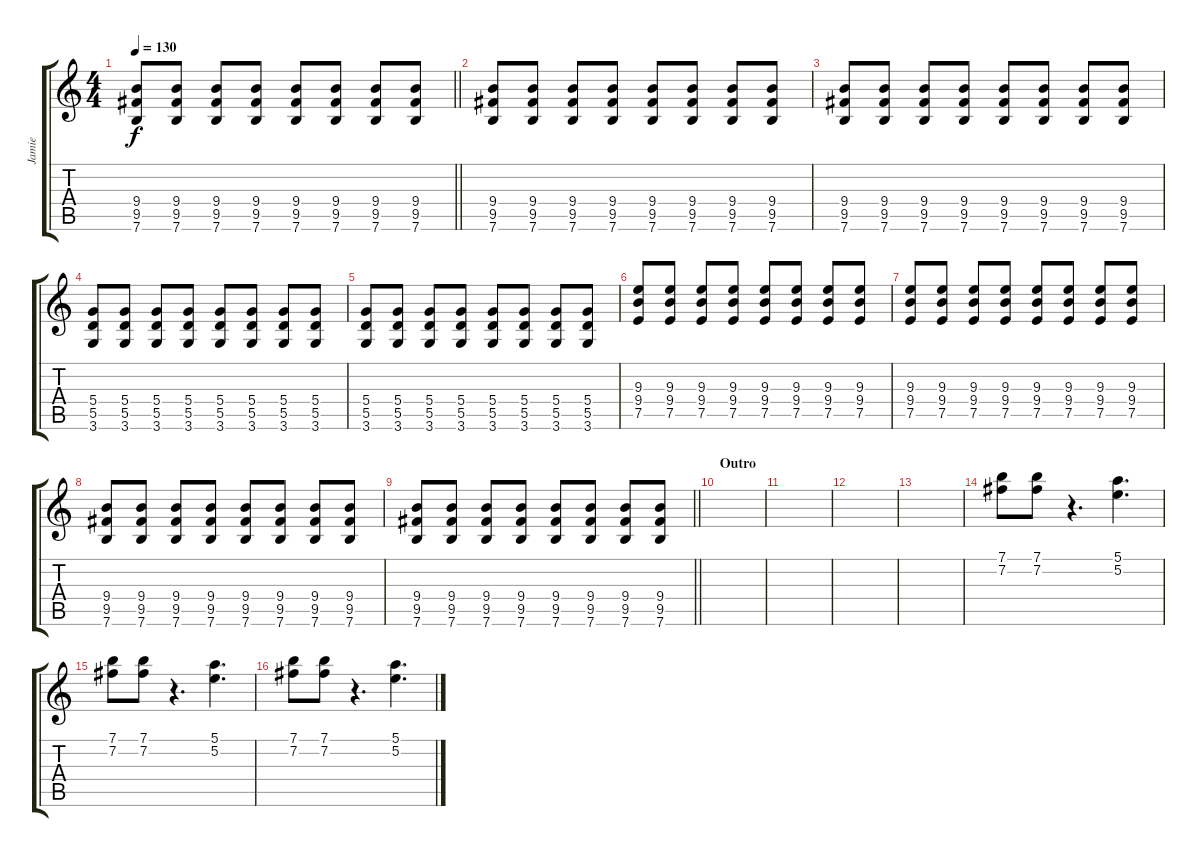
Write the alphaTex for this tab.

\track ("Jamie" "Jamie") {instrument electricguitarclean}
\staff {score tabs}
\tuning (E4 B3 G3 D3 A2 E2) {hide}
\ts (4 4)
\tempo 130
\clef g2
\barLineRight lightlight
\ks c
(9.4 9.5 7.6).8{dy f} (9.4 9.5 7.6).8 (9.4 9.5 7.6).8 (9.4 9.5 7.6).8 (9.4 9.5 7.6).8 (9.4 9.5 7.6).8 (9.4 9.5 7.6).8 (9.4 9.5 7.6).8 |
(9.4 9.5 7.6).8 (9.4 9.5 7.6).8 (9.4 9.5 7.6).8 (9.4 9.5 7.6).8 (9.4 9.5 7.6).8 (9.4 9.5 7.6).8 (9.4 9.5 7.6).8 (9.4 9.5 7.6).8 |
(9.4 9.5 7.6).8 (9.4 9.5 7.6).8 (9.4 9.5 7.6).8 (9.4 9.5 7.6).8 (9.4 9.5 7.6).8 (9.4 9.5 7.6).8 (9.4 9.5 7.6).8 (9.4 9.5 7.6).8 |
(5.4 5.5 3.6).8 (5.4 5.5 3.6).8 (5.4 5.5 3.6).8 (5.4 5.5 3.6).8 (5.4 5.5 3.6).8 (5.4 5.5 3.6).8 (5.4 5.5 3.6).8 (5.4 5.5 3.6).8 |
(5.4 5.5 3.6).8 (5.4 5.5 3.6).8 (5.4 5.5 3.6).8 (5.4 5.5 3.6).8 (5.4 5.5 3.6).8 (5.4 5.5 3.6).8 (5.4 5.5 3.6).8 (5.4 5.5 3.6).8 |
(9.3 9.4 7.5).8 (9.3 9.4 7.5).8 (9.3 9.4 7.5).8 (9.3 9.4 7.5).8 (9.3 9.4 7.5).8 (9.3 9.4 7.5).8 (9.3 9.4 7.5).8 (9.3 9.4 7.5).8 |
(9.3 9.4 7.5).8 (9.3 9.4 7.5).8 (9.3 9.4 7.5).8 (9.3 9.4 7.5).8 (9.3 9.4 7.5).8 (9.3 9.4 7.5).8 (9.3 9.4 7.5).8 (9.3 9.4 7.5).8 |
(9.4 9.5 7.6).8 (9.4 9.5 7.6).8 (9.4 9.5 7.6).8 (9.4 9.5 7.6).8 (9.4 9.5 7.6).8 (9.4 9.5 7.6).8 (9.4 9.5 7.6).8 (9.4 9.5 7.6).8 |
\barLineRight lightlight
(9.4 9.5 7.6).8 (9.4 9.5 7.6).8 (9.4 9.5 7.6).8 (9.4 9.5 7.6).8 (9.4 9.5 7.6).8 (9.4 9.5 7.6).8 (9.4 9.5 7.6).8 (9.4 9.5 7.6).8 |
\section ("" "Outro")
|
|
|
|
(7.1 7.2).8 (7.1 7.2).8 r.4{d} (5.1 5.2).4{d} |
(7.1 7.2).8 (7.1 7.2).8 r.4{d} (5.1 5.2).4{d} |
(7.1 7.2).8 (7.1 7.2).8 r.4{d} (5.1 5.2).4{d}
